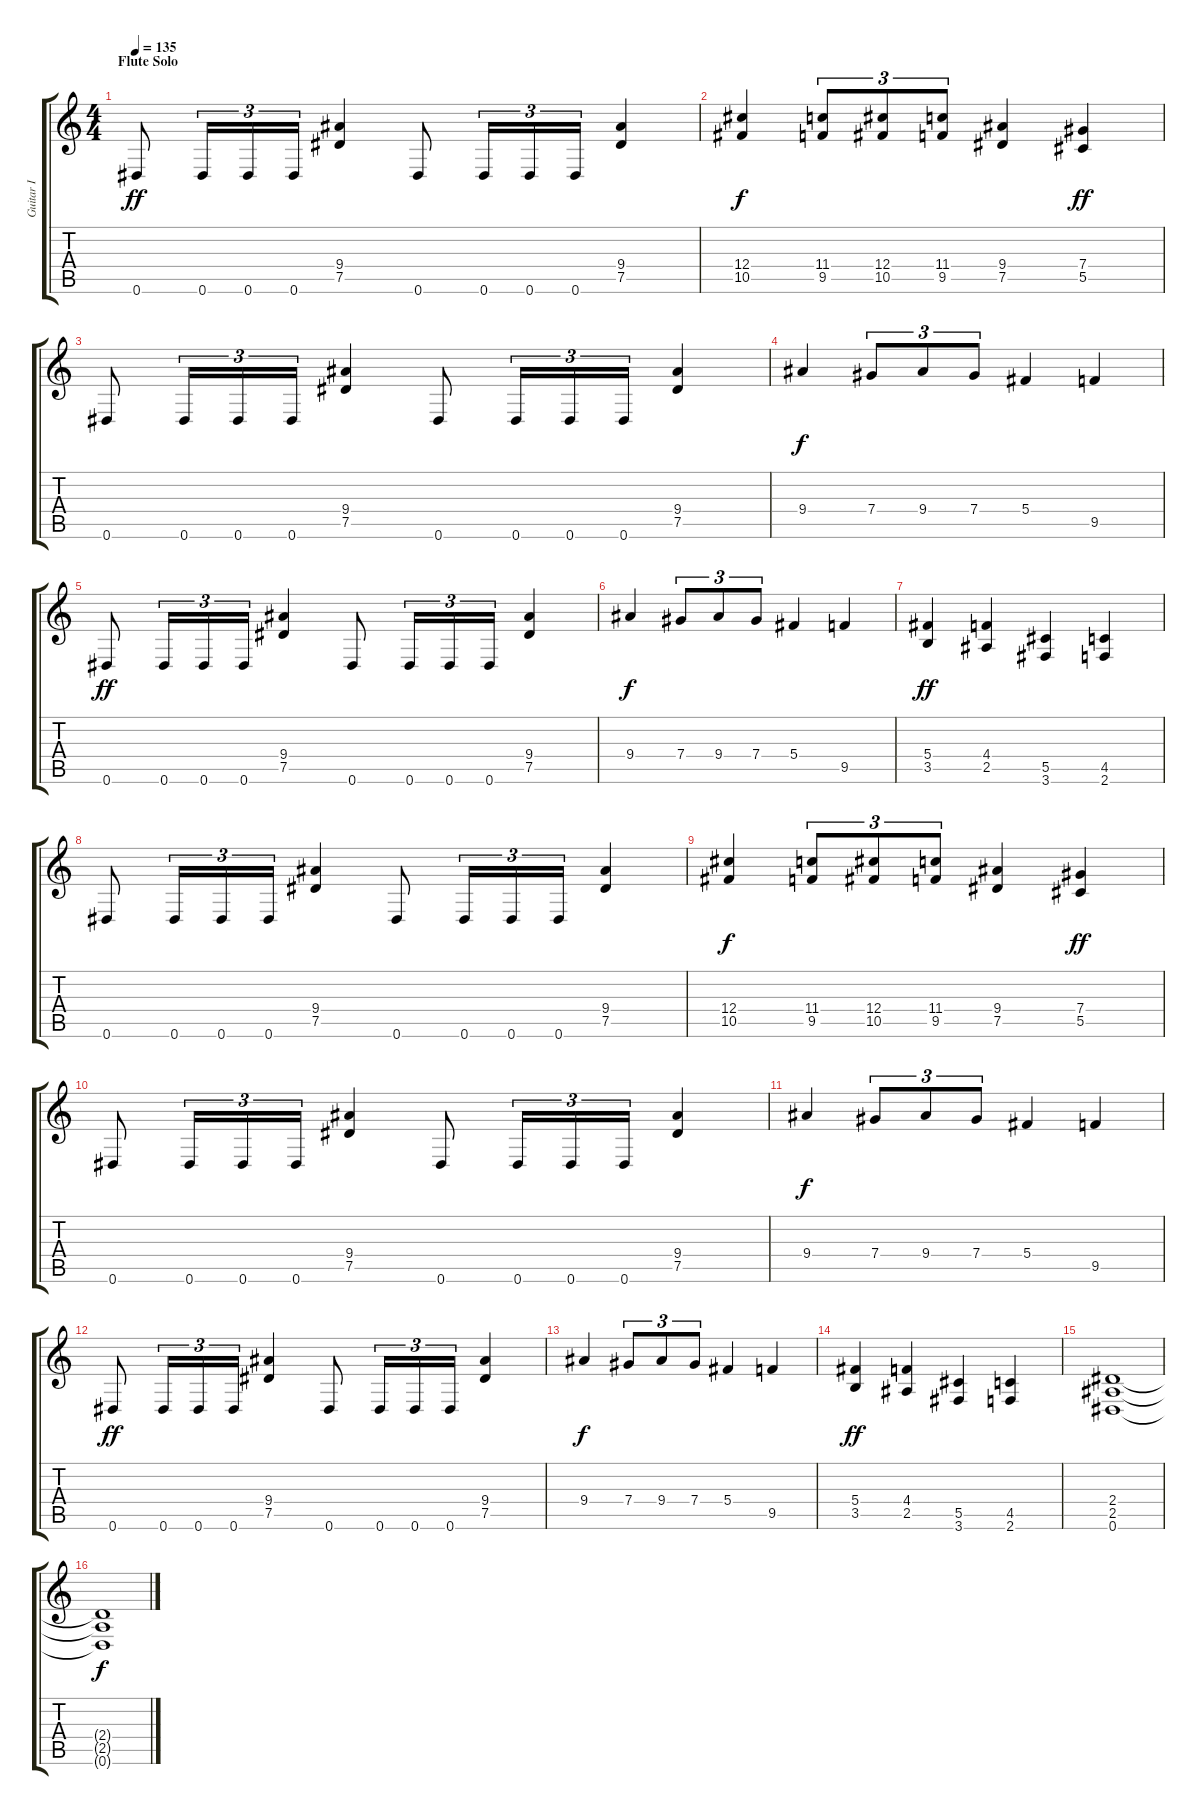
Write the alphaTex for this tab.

\track ("Guitar I" "Guitar I") {instrument distortionguitar}
\staff {score tabs}
\tuning (Eb4 Bb3 Gb3 Db3 Ab2 Eb2) {hide}
\ts (4 4)
\section ("" "Flute Solo")
\tempo 135
\clef g2
\ks c
0.6.8{dy ff} 0.6.16{tu (3 2)} 0.6.16{tu (3 2)} 0.6.16{tu (3 2)} (9.4 7.5).4 0.6.8 0.6.16{tu (3 2)} 0.6.16{tu (3 2)} 0.6.16{tu (3 2)} (9.4 7.5).4 |
(12.4 10.5).4{dy f} (11.4 9.5).8{tu (3 2)} (12.4 10.5).8{tu (3 2)} (11.4 9.5).8{tu (3 2)} (9.4 7.5).4 (7.4 5.5).4{dy ff} |
0.6.8 0.6.16{tu (3 2)} 0.6.16{tu (3 2)} 0.6.16{tu (3 2)} (9.4 7.5).4 0.6.8 0.6.16{tu (3 2)} 0.6.16{tu (3 2)} 0.6.16{tu (3 2)} (9.4 7.5).4 |
9.4.4{dy f} 7.4.8{tu (3 2)} 9.4.8{tu (3 2)} 7.4.8{tu (3 2)} 5.4.4 9.5.4 |
0.6.8{dy ff} 0.6.16{tu (3 2)} 0.6.16{tu (3 2)} 0.6.16{tu (3 2)} (9.4 7.5).4 0.6.8 0.6.16{tu (3 2)} 0.6.16{tu (3 2)} 0.6.16{tu (3 2)} (9.4 7.5).4 |
9.4.4{dy f} 7.4.8{tu (3 2)} 9.4.8{tu (3 2)} 7.4.8{tu (3 2)} 5.4.4 9.5.4 |
(5.4 3.5).4{dy ff} (4.4 2.5).4 (5.5 3.6).4 (4.5 2.6).4 |
0.6.8 0.6.16{tu (3 2)} 0.6.16{tu (3 2)} 0.6.16{tu (3 2)} (9.4 7.5).4 0.6.8 0.6.16{tu (3 2)} 0.6.16{tu (3 2)} 0.6.16{tu (3 2)} (9.4 7.5).4 |
(12.4 10.5).4{dy f} (11.4 9.5).8{tu (3 2)} (12.4 10.5).8{tu (3 2)} (11.4 9.5).8{tu (3 2)} (9.4 7.5).4 (7.4 5.5).4{dy ff} |
0.6.8 0.6.16{tu (3 2)} 0.6.16{tu (3 2)} 0.6.16{tu (3 2)} (9.4 7.5).4 0.6.8 0.6.16{tu (3 2)} 0.6.16{tu (3 2)} 0.6.16{tu (3 2)} (9.4 7.5).4 |
9.4.4{dy f} 7.4.8{tu (3 2)} 9.4.8{tu (3 2)} 7.4.8{tu (3 2)} 5.4.4 9.5.4 |
0.6.8{dy ff} 0.6.16{tu (3 2)} 0.6.16{tu (3 2)} 0.6.16{tu (3 2)} (9.4 7.5).4 0.6.8 0.6.16{tu (3 2)} 0.6.16{tu (3 2)} 0.6.16{tu (3 2)} (9.4 7.5).4 |
9.4.4{dy f} 7.4.8{tu (3 2)} 9.4.8{tu (3 2)} 7.4.8{tu (3 2)} 5.4.4 9.5.4 |
(5.4 3.5).4{dy ff} (4.4 2.5).4 (5.5 3.6).4 (4.5 2.6).4 |
(2.4 2.5 0.6).1 |
(2.4{t} 2.5{t} 0.6{t}).1{dy f}
